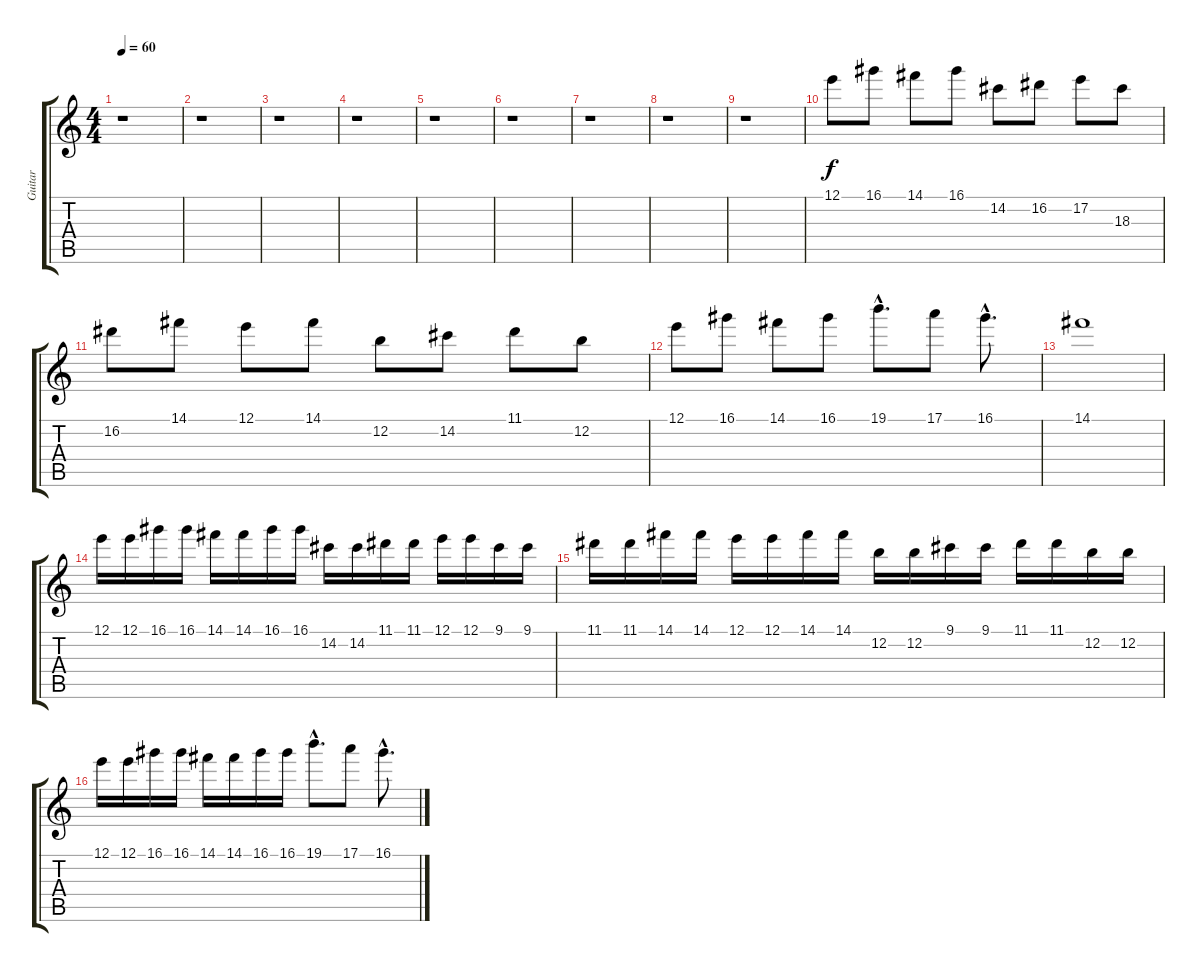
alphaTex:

\track ("Guitar" "Guitar") {instrument distortionguitar}
\staff {score tabs}
\tuning (E4 B3 G3 D3 A2 E2) {hide}
\ts (4 4)
\tempo 60
\clef g2
\ks c
r.1{dy f} |
r.1 |
r.1 |
r.1 |
r.1 |
r.1 |
r.1 |
r.1 |
r.1 |
12.1.8 16.1.8 14.1.8 16.1.8 14.2.8 16.2.8 17.2.8 18.3.8 |
16.2.8 14.1.8 12.1.8 14.1.8 12.2.8 14.2.8 11.1.8 12.2.8 |
12.1.8 16.1.8 14.1.8 16.1.8 19.1{hac}.8{d} 17.1.8 16.1{hac}.8{d} |
14.1.1 |
12.1.16 12.1.16 16.1.16 16.1.16 14.1.16 14.1.16 16.1.16 16.1.16 14.2.16 14.2.16 11.1.16 11.1.16 12.1.16 12.1.16 9.1.16 9.1.16 |
11.1.16 11.1.16 14.1.16 14.1.16 12.1.16 12.1.16 14.1.16 14.1.16 12.2.16 12.2.16 9.1.16 9.1.16 11.1.16 11.1.16 12.2.16 12.2.16 |
12.1.16 12.1.16 16.1.16 16.1.16 14.1.16 14.1.16 16.1.16 16.1.16 19.1{hac}.8{d} 17.1.8 16.1{hac}.8{d}
